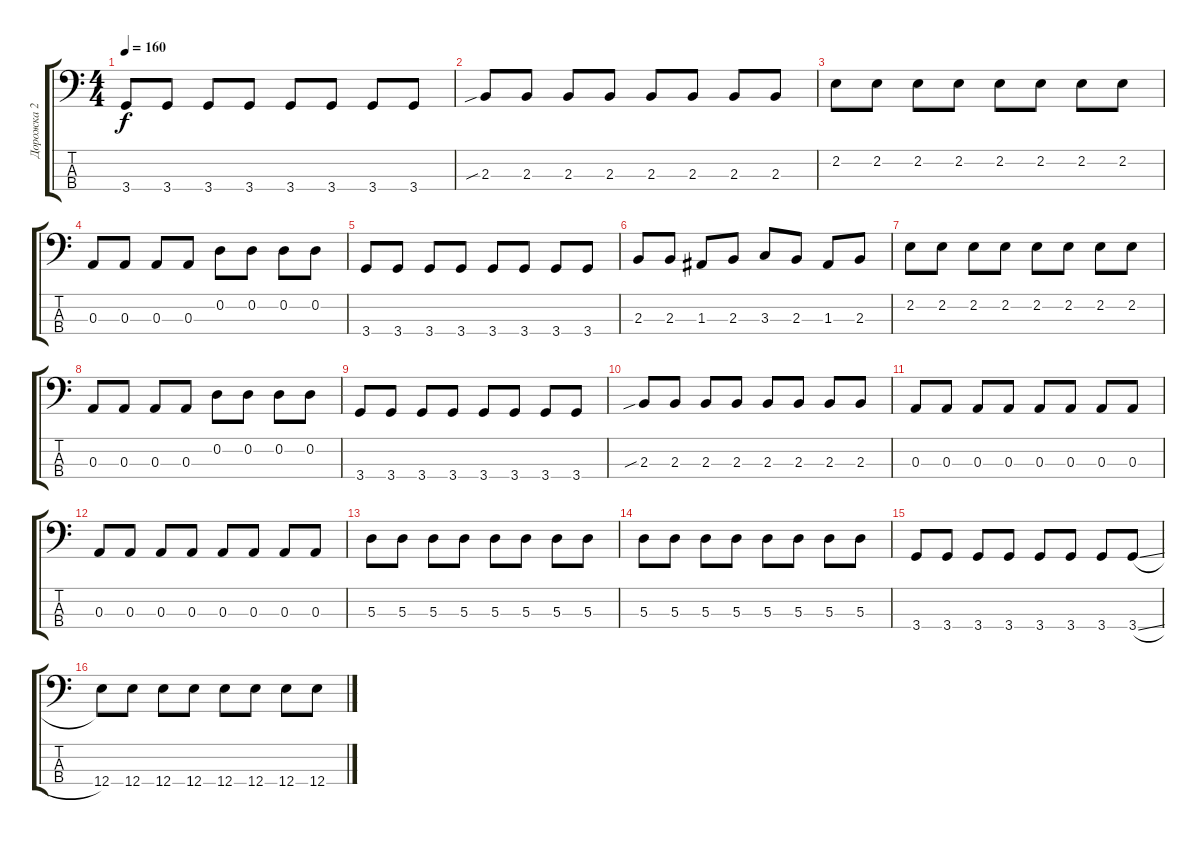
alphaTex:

\track ("Дорожка 2" "Дорожка 2") {instrument electricbassfinger}
\staff {score tabs}
\tuning (G2 D2 A1 E1) {hide}
\ts (4 4)
\tempo 160
\clef f4
\ks c
3.4.8{dy f} 3.4.8 3.4.8 3.4.8 3.4.8 3.4.8 3.4.8 3.4.8 |
2.3{sib}.8 2.3.8 2.3.8 2.3.8 2.3.8 2.3.8 2.3.8 2.3.8 |
2.2.8 2.2.8 2.2.8 2.2.8 2.2.8 2.2.8 2.2.8 2.2.8 |
0.3.8 0.3.8 0.3.8 0.3.8 0.2.8 0.2.8 0.2.8 0.2.8 |
3.4.8 3.4.8 3.4.8 3.4.8 3.4.8 3.4.8 3.4.8 3.4.8 |
2.3.8 2.3.8 1.3.8 2.3.8 3.3.8 2.3.8 1.3.8 2.3.8 |
2.2.8 2.2.8 2.2.8 2.2.8 2.2.8 2.2.8 2.2.8 2.2.8 |
0.3.8 0.3.8 0.3.8 0.3.8 0.2.8 0.2.8 0.2.8 0.2.8 |
3.4.8 3.4.8 3.4.8 3.4.8 3.4.8 3.4.8 3.4.8 3.4.8 |
2.3{sib}.8 2.3.8 2.3.8 2.3.8 2.3.8 2.3.8 2.3.8 2.3.8 |
0.3.8 0.3.8 0.3.8 0.3.8 0.3.8 0.3.8 0.3.8 0.3.8 |
0.3.8 0.3.8 0.3.8 0.3.8 0.3.8 0.3.8 0.3.8 0.3.8 |
5.3.8 5.3.8 5.3.8 5.3.8 5.3.8 5.3.8 5.3.8 5.3.8 |
5.3.8 5.3.8 5.3.8 5.3.8 5.3.8 5.3.8 5.3.8 5.3.8 |
3.4.8 3.4.8 3.4.8 3.4.8 3.4.8 3.4.8 3.4.8 3.4{sl}.8 |
12.4.8 12.4.8 12.4.8 12.4.8 12.4.8 12.4.8 12.4.8 12.4.8
